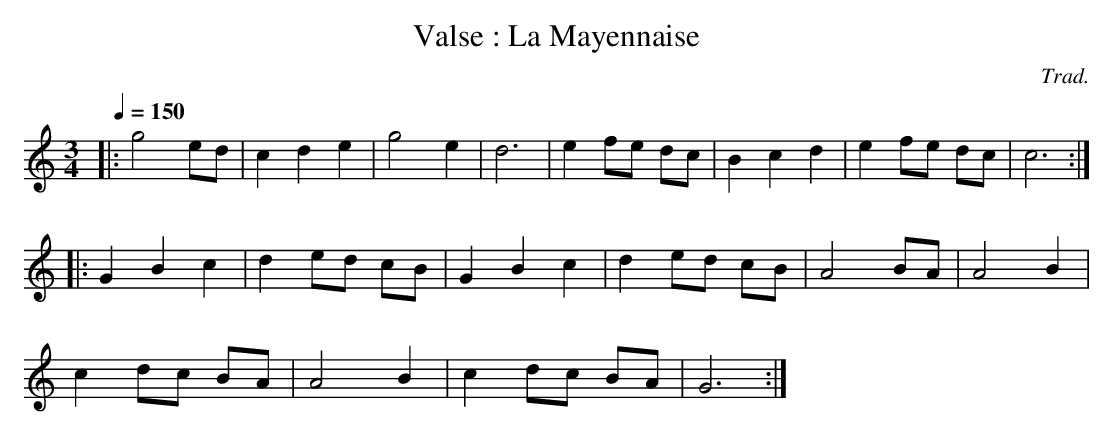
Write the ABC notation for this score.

X:1
T:Valse : La Mayennaise
C:Trad.
M:3/4
L:1/4
Q:1/4=150
K:C
|: g2 e/d/ | c d e | g2 e | d3 | e f/e/ d/c/ | B c d | e f/e/ d/c/ | c3 ::
G B c | d e/d/ c/B/ | G B c | d e/d/ c/B/ | A2 B/A/ | A2 B |
c d/c/ B/A/ | A2 B | c d/c/ B/A/ | G3 :|
